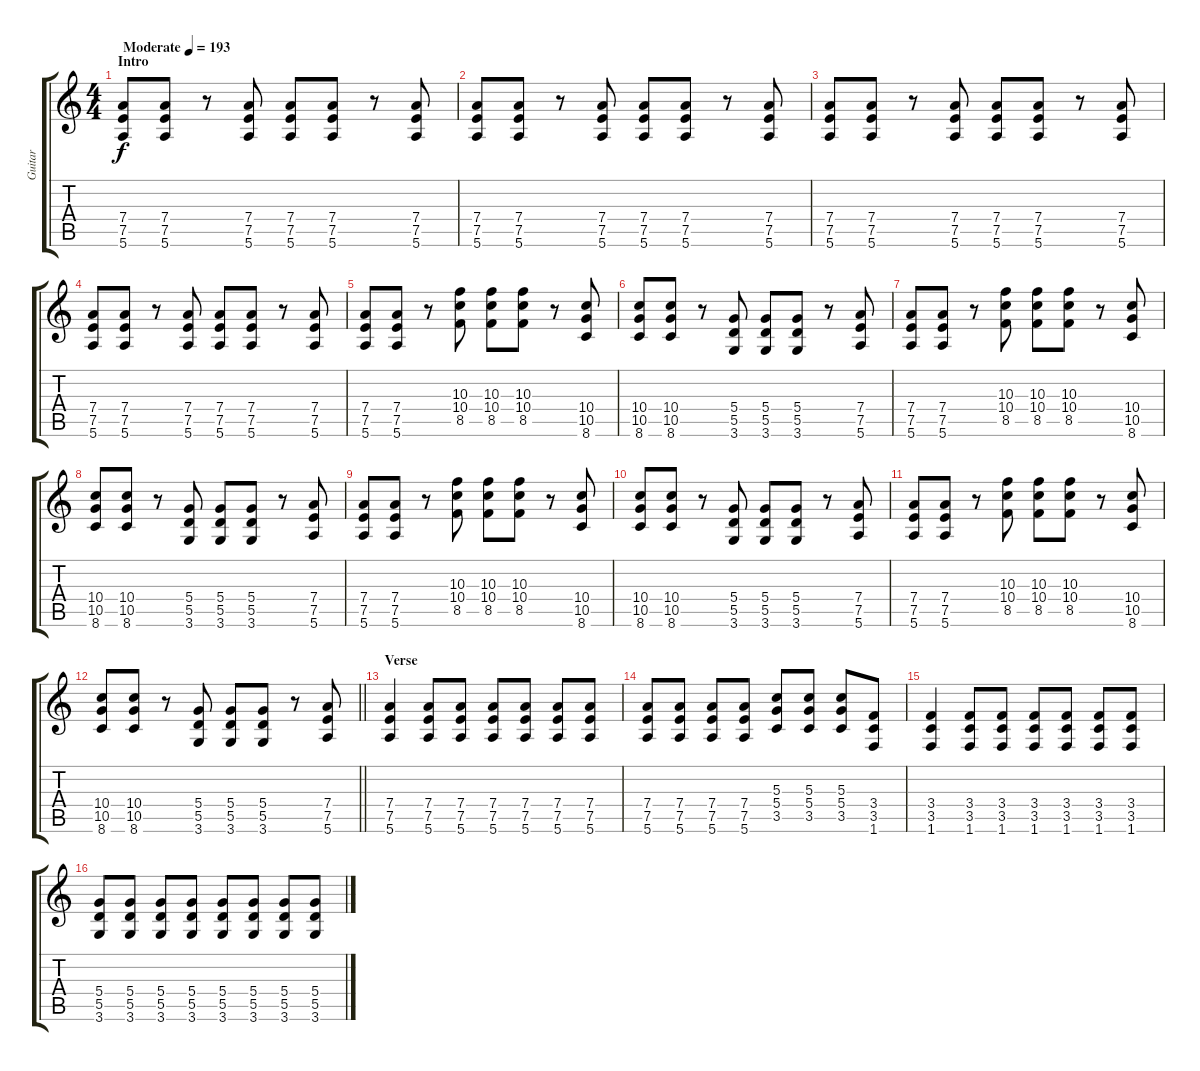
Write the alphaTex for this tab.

\track ("Guitar" "Guitar") {instrument distortionguitar}
\staff {score tabs}
\tuning (E4 B3 G3 D3 A2 E2) {hide}
\ts (4 4)
\section ("" "Intro")
\tempo (193 "Moderate")
\clef g2
\ks c
(7.4 7.5 5.6).8{dy f instrument distortionguitar} (7.4 7.5 5.6).8 r.8 (7.4 7.5 5.6).8 (7.4 7.5 5.6).8 (7.4 7.5 5.6).8 r.8 (7.4 7.5 5.6).8 |
(7.4 7.5 5.6).8 (7.4 7.5 5.6).8 r.8 (7.4 7.5 5.6).8 (7.4 7.5 5.6).8 (7.4 7.5 5.6).8 r.8 (7.4 7.5 5.6).8 |
(7.4 7.5 5.6).8 (7.4 7.5 5.6).8 r.8 (7.4 7.5 5.6).8 (7.4 7.5 5.6).8 (7.4 7.5 5.6).8 r.8 (7.4 7.5 5.6).8 |
(7.4 7.5 5.6).8 (7.4 7.5 5.6).8 r.8 (7.4 7.5 5.6).8 (7.4 7.5 5.6).8 (7.4 7.5 5.6).8 r.8 (7.4 7.5 5.6).8 |
(7.4 7.5 5.6).8 (7.4 7.5 5.6).8 r.8 (10.3 10.4 8.5).8 (10.3 10.4 8.5).8 (10.3 10.4 8.5).8 r.8 (10.4 10.5 8.6).8 |
(10.4 10.5 8.6).8 (10.4 10.5 8.6).8 r.8 (5.4 5.5 3.6).8 (5.4 5.5 3.6).8 (5.4 5.5 3.6).8 r.8 (7.4 7.5 5.6).8 |
(7.4 7.5 5.6).8 (7.4 7.5 5.6).8 r.8 (10.3 10.4 8.5).8 (10.3 10.4 8.5).8 (10.3 10.4 8.5).8 r.8 (10.4 10.5 8.6).8 |
(10.4 10.5 8.6).8 (10.4 10.5 8.6).8 r.8 (5.4 5.5 3.6).8 (5.4 5.5 3.6).8 (5.4 5.5 3.6).8 r.8 (7.4 7.5 5.6).8 |
(7.4 7.5 5.6).8 (7.4 7.5 5.6).8 r.8 (10.3 10.4 8.5).8 (10.3 10.4 8.5).8 (10.3 10.4 8.5).8 r.8 (10.4 10.5 8.6).8 |
(10.4 10.5 8.6).8 (10.4 10.5 8.6).8 r.8 (5.4 5.5 3.6).8 (5.4 5.5 3.6).8 (5.4 5.5 3.6).8 r.8 (7.4 7.5 5.6).8 |
(7.4 7.5 5.6).8 (7.4 7.5 5.6).8 r.8 (10.3 10.4 8.5).8 (10.3 10.4 8.5).8 (10.3 10.4 8.5).8 r.8 (10.4 10.5 8.6).8 |
\barLineRight lightlight
(10.4 10.5 8.6).8 (10.4 10.5 8.6).8 r.8 (5.4 5.5 3.6).8 (5.4 5.5 3.6).8 (5.4 5.5 3.6).8 r.8 (7.4 7.5 5.6).8 |
\section ("" "Verse")
(7.4 7.5 5.6).4 (7.4 7.5 5.6).8 (7.4 7.5 5.6).8 (7.4 7.5 5.6).8 (7.4 7.5 5.6).8 (7.4 7.5 5.6).8 (7.4 7.5 5.6).8 |
(7.4 7.5 5.6).8 (7.4 7.5 5.6).8 (7.4 7.5 5.6).8 (7.4 7.5 5.6).8 (5.3 5.4 3.5).8 (5.3 5.4 3.5).8 (5.3 5.4 3.5).8 (3.4 3.5 1.6).8 |
(3.4 3.5 1.6).4 (3.4 3.5 1.6).8 (3.4 3.5 1.6).8 (3.4 3.5 1.6).8 (3.4 3.5 1.6).8 (3.4 3.5 1.6).8 (3.4 3.5 1.6).8 |
(5.4 5.5 3.6).8 (5.4 5.5 3.6).8 (5.4 5.5 3.6).8 (5.4 5.5 3.6).8 (5.4 5.5 3.6).8 (5.4 5.5 3.6).8 (5.4 5.5 3.6).8 (5.4 5.5 3.6).8
